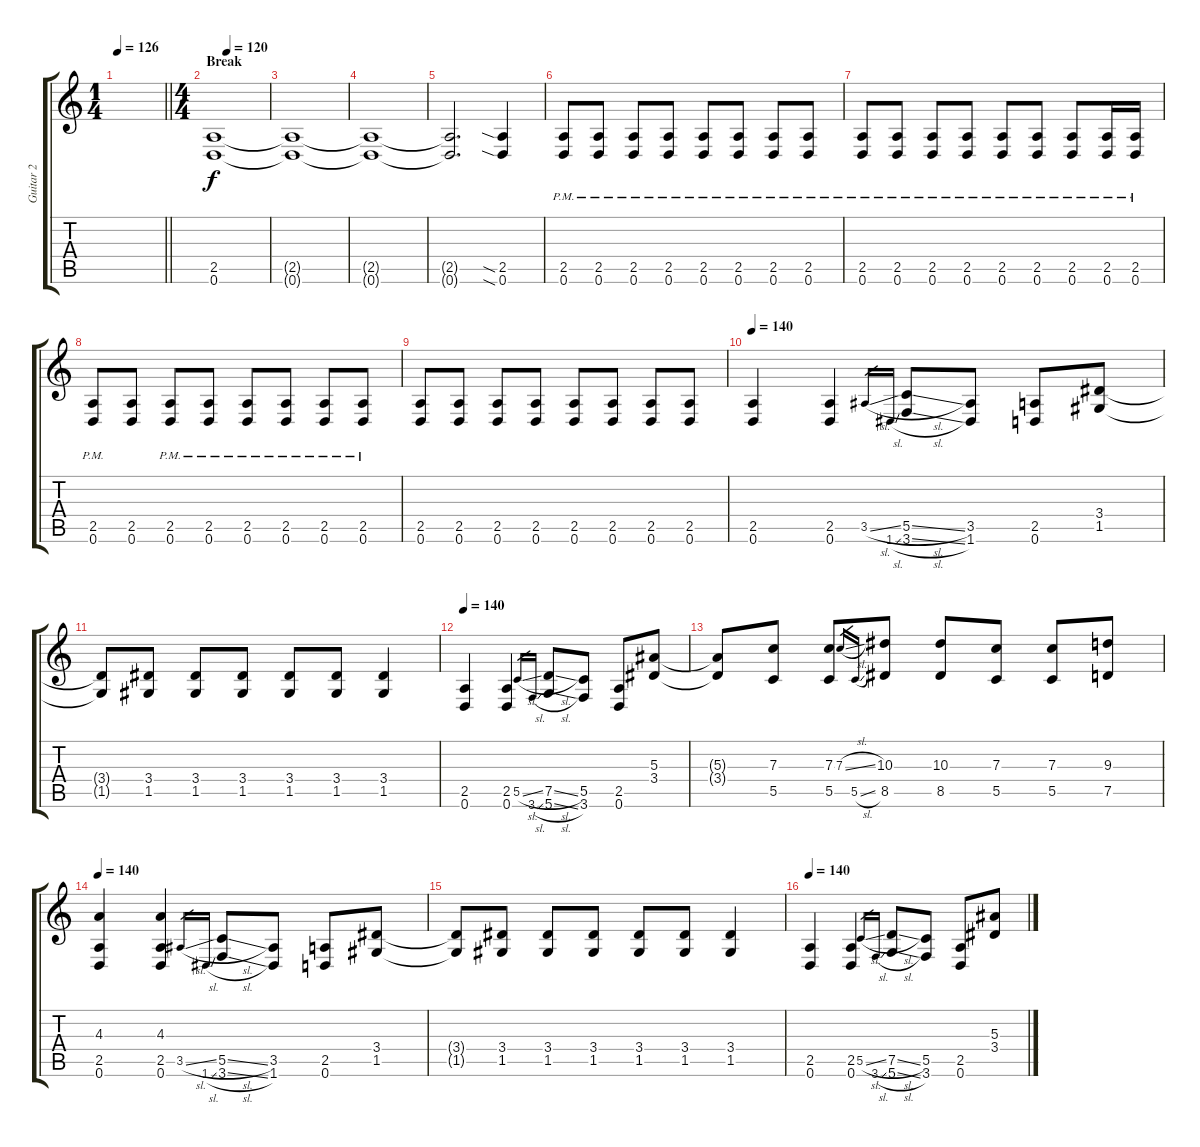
\track ("Guitar 2" "Guitar 2") {instrument distortionguitar}
\staff {score tabs}
\tuning (D4 A3 F3 C3 G2 D2) {hide}
\ts (1 4)
\tempo 126
\clef g2
\barLineRight lightlight
\ks c
|
\ts (4 4)
\section ("" "Break")
\tempo (120 0.25)
(2.5 0.6).1 |
(2.5{t} 0.6{t}).1 |
(2.5{t} 0.6{t}).1 |
(2.5{t} 0.6{t}).2{d} (2.5{sia} 0.6{sia}).4 |
(2.5{pm} 0.6{pm}).8 (2.5{pm} 0.6{pm}).8 (2.5{pm} 0.6{pm}).8 (2.5{pm} 0.6{pm}).8 (2.5{pm} 0.6{pm}).8 (2.5{pm} 0.6{pm}).8 (2.5{pm} 0.6{pm}).8 (2.5{pm} 0.6{pm}).8 |
(2.5{pm} 0.6{pm}).8 (2.5{pm} 0.6{pm}).8 (2.5{pm} 0.6{pm}).8 (2.5{pm} 0.6{pm}).8 (2.5{pm} 0.6{pm}).8 (2.5{pm} 0.6{pm}).8 (2.5{pm} 0.6{pm}).8 (2.5{pm} 0.6{pm}).16 (2.5{pm} 0.6{pm}).16 |
(2.5{pm} 0.6{pm}).8 (2.5 0.6).8 (2.5{pm} 0.6{pm}).8 (2.5{pm} 0.6{pm}).8 (2.5{pm} 0.6{pm}).8 (2.5{pm} 0.6{pm}).8 (2.5{pm} 0.6{pm}).8 (2.5{pm} 0.6{pm}).8 |
(2.5 0.6).8 (2.5 0.6).8 (2.5 0.6).8 (2.5 0.6).8 (2.5 0.6).8 (2.5 0.6).8 (2.5 0.6).8 (2.5 0.6).8 |
\tempo 140
(2.5 0.6).4{instrument distortionguitar} (2.5 0.6).4 3.5{sl}.16{gr} 1.6{sl}.16{gr} (5.5{sl} 3.6{sl}).8 (3.5 1.6).8 (2.5 0.6).8 (3.4 1.5).8 |
(3.4{t} 1.5{t}).8 (3.4 1.5).8 (3.4 1.5).8 (3.4 1.5).8 (3.4 1.5).8 (3.4 1.5).8 (3.4 1.5).4 |
\tempo 140
(2.5 0.6).4{instrument distortionguitar} (2.5 0.6).4 5.5{sl}.16{gr} 3.6{sl}.16{gr} (7.5{sl} 5.6{sl}).8 (5.5 3.6).8 (2.5 0.6).8 (5.3 3.4).8 |
(5.3{t} 3.4{t}).8 (7.3 5.5).8 (7.3 5.5).8 7.3{sl}.16{gr} 5.5{sl}.16{gr} (10.3 8.5).8 (10.3 8.5).8 (7.3 5.5).8 (7.3 5.5).8 (9.3 7.5).8 |
\tempo 140
(4.3 2.5 0.6).4{instrument distortionguitar} (4.3 2.5 0.6).4 3.5{sl}.16{gr} 1.6{sl}.16{gr} (5.5{sl} 3.6{sl}).8 (3.5 1.6).8 (2.5 0.6).8 (3.4 1.5).8 |
(3.4{t} 1.5{t}).8 (3.4 1.5).8 (3.4 1.5).8 (3.4 1.5).8 (3.4 1.5).8 (3.4 1.5).8 (3.4 1.5).4 |
\tempo 140
(2.5 0.6).4{instrument distortionguitar} (2.5 0.6).4 5.5{sl}.16{gr} 3.6{sl}.16{gr} (7.5{sl} 5.6{sl}).8 (5.5 3.6).8 (2.5 0.6).8 (5.3 3.4).8
